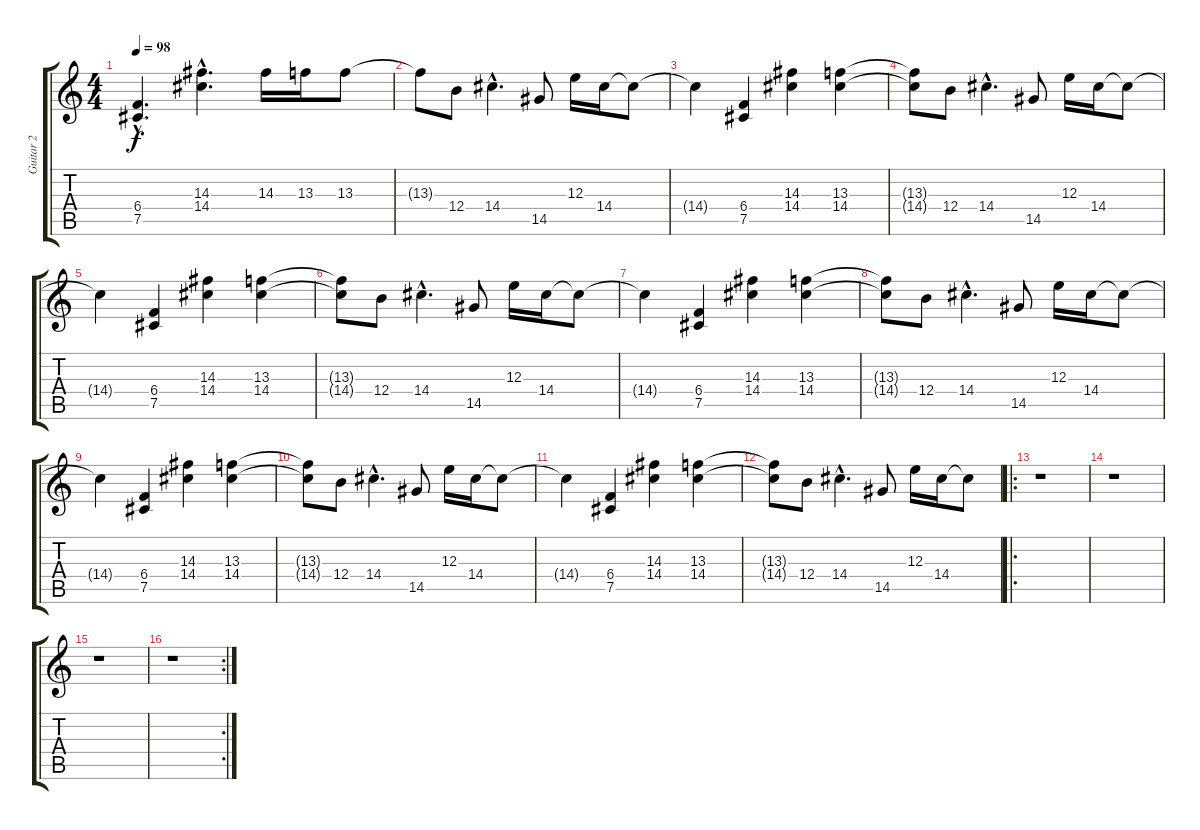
\track ("Guitar 2" "Guitar 2") {instrument electricguitarclean}
\staff {score tabs}
\tuning (Db4 Ab3 E3 B2 Gb2 Db2) {hide}
\ts (4 4)
\tempo 98
\clef g2
\ks c
(6.4{hac} 7.5{hac}).4{d dy f} (14.3{hac} 14.4{hac}).4{d} 14.3.16 13.3.16 13.3.8 |
13.3{t}.8 12.4.8 14.4{hac}.4{d} 14.5.8 12.3.16 14.4.16 14.4{t}.8 |
14.4{t}.4 (6.4 7.5).4 (14.3 14.4).4 (13.3 14.4).4 |
(13.3{t} 14.4{t}).8 12.4.8 14.4{hac}.4{d} 14.5.8 12.3.16 14.4.16 14.4{t}.8 |
14.4{t}.4 (6.4 7.5).4 (14.3 14.4).4 (13.3 14.4).4 |
(13.3{t} 14.4{t}).8 12.4.8 14.4{hac}.4{d} 14.5.8 12.3.16 14.4.16 14.4{t}.8 |
14.4{t}.4 (6.4 7.5).4 (14.3 14.4).4 (13.3 14.4).4 |
(13.3{t} 14.4{t}).8 12.4.8 14.4{hac}.4{d} 14.5.8 12.3.16 14.4.16 14.4{t}.8 |
14.4{t}.4 (6.4 7.5).4 (14.3 14.4).4 (13.3 14.4).4 |
(13.3{t} 14.4{t}).8 12.4.8 14.4{hac}.4{d} 14.5.8 12.3.16 14.4.16 14.4{t}.8 |
14.4{t}.4 (6.4 7.5).4 (14.3 14.4).4 (13.3 14.4).4 |
(13.3{t} 14.4{t}).8 12.4.8 14.4{hac}.4{d} 14.5.8 12.3.16 14.4.16 14.4{t}.8 |
\ro
r.1 |
r.1 |
r.1 |
\rc 2
r.1
